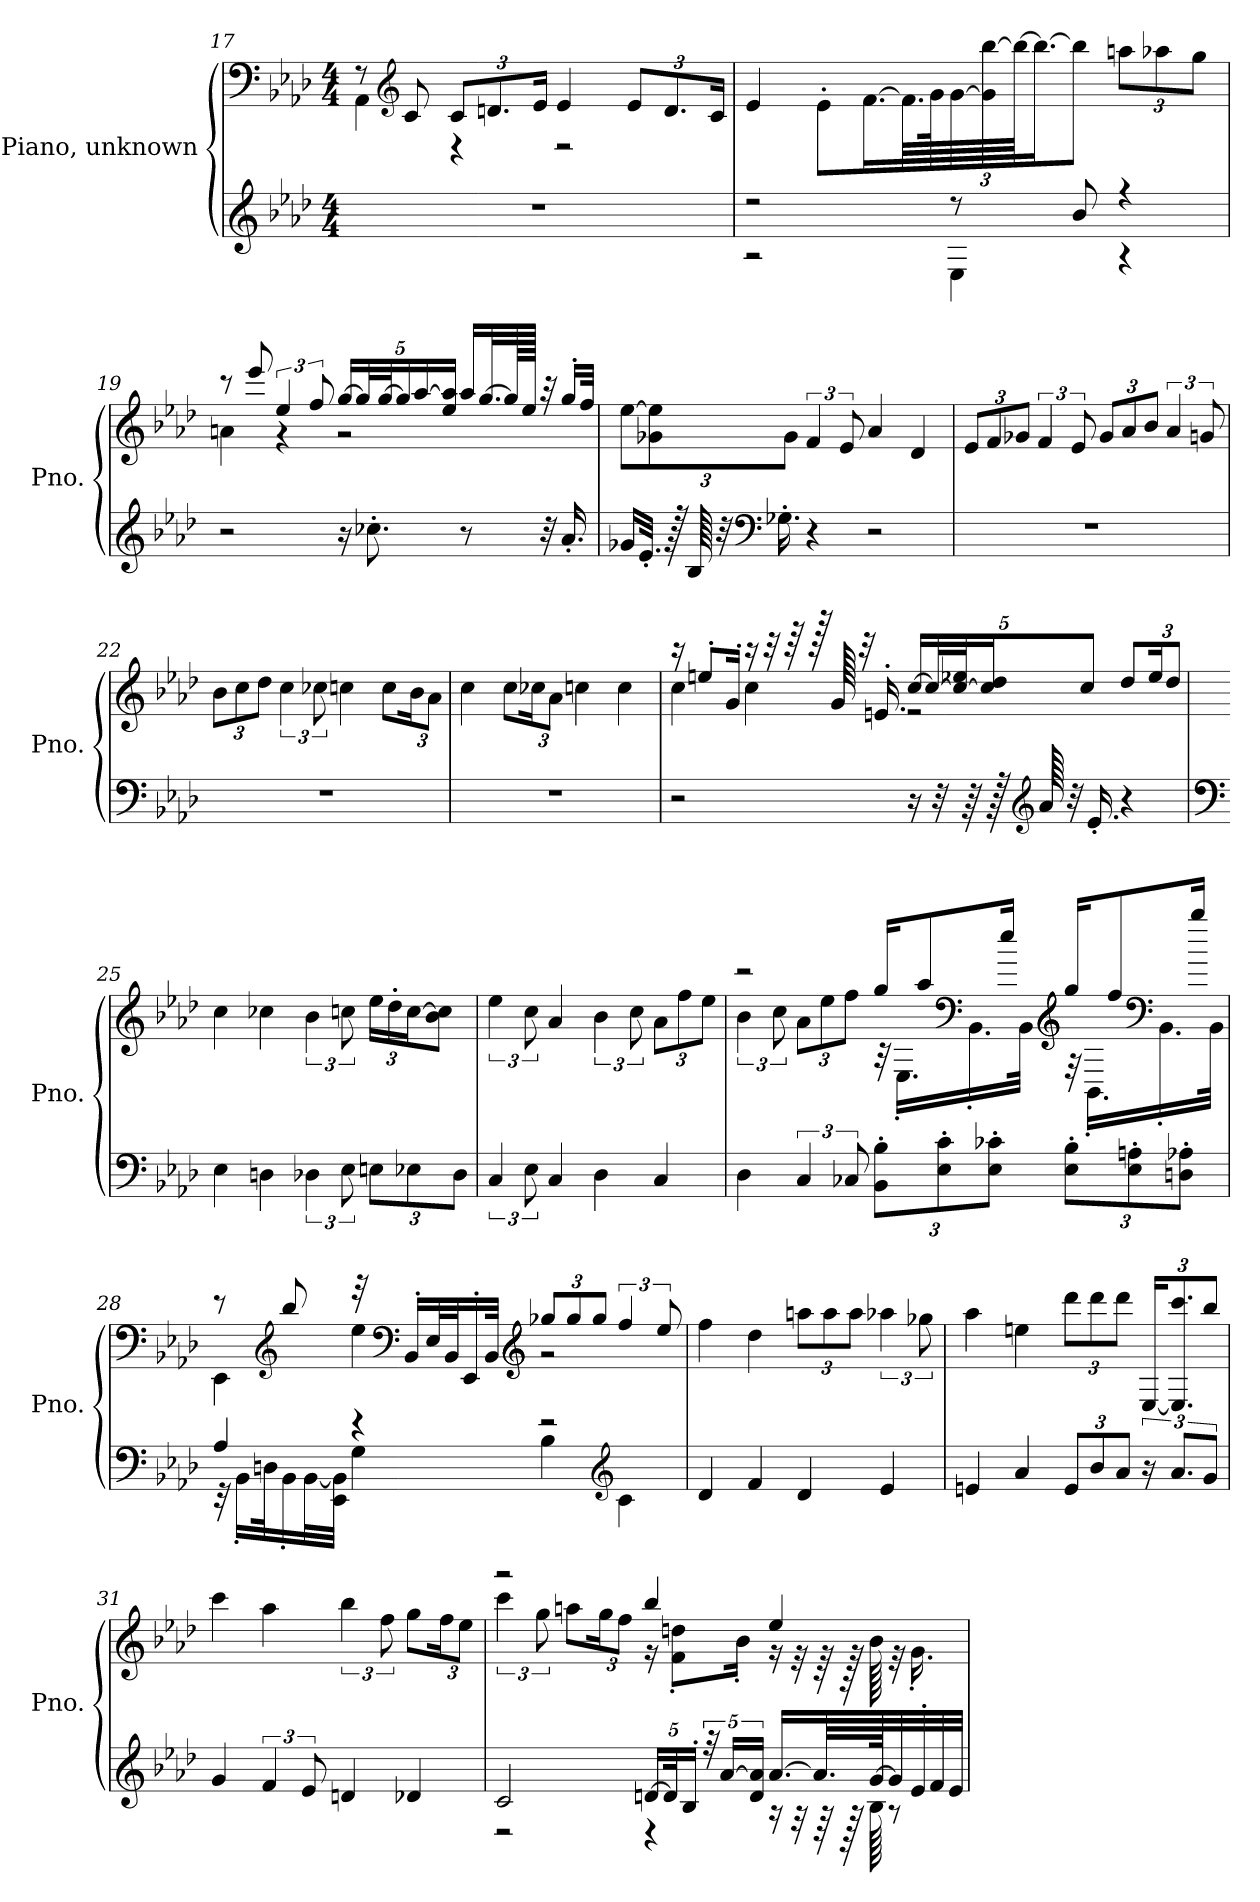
**kern	**kern
*part1	*part1
*staff2	*staff1
*I"Piano, unknown	*
*I'Pno.	*
!!LO:LB:g=z
*clefG2	*clefF4
*k[b-e-a-d-]	*k[b-e-a-d-]
*M4/4	*M4/4
=17	=17
*	*^
1r	8r	4AA-\
*	*clefG2	*
.	8c/	.
*	*Xbrackettup	*
.	12c/L	4r
.	12.dn/	.
.	24e-/Jk	.
.	4e-/	2r
.	12e-/L	.
.	12.d/	.
.	24c/Jk	.
*	*v	*v
=18	=18
*^	*
2r	2r	4e-/
.	.	8e-'\L
.	.	[16.f\L
.	.	64.f\LL]
.	.	128g\K
8r	4E-\	[96g\
.	.	96g\] [96bb-\
.	.	96bb-\JJ_
.	.	16.bb-\J_
8b-/	.	8bb-\J]
4r	4r	12aan\L
.	.	12aa-X\
.	.	12gg\J
*v	*v	*
!!LO:PB:g=z
=19	=19
*	*^
2r	8r	4an\
.	8eee-/	.
*	*brackettup	*
.	6ee-/	4r
.	12ff/	.
*	*Xbrackettup	*
16r	[20gg/LL	2r
.	40gg/L]	.
8.cc-X'\	.	.
.	[40gg/J	.
.	20gg/]	.
.	[20aa-/	.
.	20ee-/ 20aa-/]JJ	.
8r	16aa-/LL	.
.	[32.gg/L	.
.	128gg/LL]	.
.	128ee-/JJJJJ	.
32r	32r	.
16.a-'/	16gg'/LL	.
.	32ff/JJk	.
*	*v	*v
=20	=20
16g-X/LL	[12ee-\L
32.e-'/JJk	.
.	12g-X\ 12ee-\]
128r	.
128B-/	.
32r	.
*clefF4	*
16.G-X'\	.
.	12g-\J
*	*brackettup
4r	6f/
.	12e-/
2r	4a-/
.	4d-/
!!LO:LB:g=z
=21	=21
*	*Xbrackettup
1r	12e-/L
.	12f/
.	12g-X/J
*	*brackettup
.	6f/
.	12e-/
*	*Xbrackettup
.	12g-/L
.	12a-/
.	12b-/J
*	*brackettup
.	6a-/
.	12gn/
=22	=22
*	*Xbrackettup
1r	12b-\L
.	12cc\
.	12dd-\J
*	*brackettup
.	6cc\
.	12cc-X\
.	4ccn\
.	8cc\L
*	*Xbrackettup
.	24b-\K
.	12a-\J
=23	=23
1r	4cc\
.	8cc\L
.	24cc-X\K
.	12a-\J
.	4ccn\
.	4cc\
!!LO:LB:g=z
=24	=24
*	*^
2r	16r	4cc\
.	8een'/L	.
.	16g'/Jk	.
.	16r	4cc\
.	32r	.
.	64r	.
.	128r	.
.	128g/	.
.	32r	.
.	16.en'/	.
16r	[20cc/LL	2r
.	40cc/L_	.
32r	.	.
.	40cc/_ 40ee-X/J	.
64r	.	.
.	20cc/] 20dd-/J	.
128r	.	.
*clefG2	*	*
128a-/	.	.
32r	.	.
.	10cc/J	.
16.e-'/	.	.
4r	8dd-/L	.
.	24ee-/K	.
.	12dd-/J	.
*	*v	*v
=25	=25
*clefF4	*
4E-\	4cc\
4Dn\	4cc-X\
*	*brackettup
6D-X\	6b-\
12E-\	12ccn\
*Xbrackettup	*Xbrackettup
12En\L	24ee-\LL
.	24dd-'\
12E-X\	[24cc\J
.	8b-\ 8cc\]J
12D-\J	.
!!LO:LB:g=z
=26	=26
*brackettup	*brackettup
6C/	6ee-\
12E-\	12cc\
4C/	4a-/
4D-\	6b-\
.	12cc\
*	*Xbrackettup
4C/	12a-\L
.	12ff\
.	12ee-\J
=27	=27
*	*^
*	*	*brackettup
4D-\	2r	6b-\
.	.	12cc\
*	*	*Xbrackettup
6C/	.	12a-\L
.	.	12ee-\
12C-X/	.	12ff\J
*Xbrackettup	*	*
12BB-\' 12B-\'L	16gg/KL	32r
.	.	16.E-'\LL
.	8aa-/	.
12E-\' 12c\'	.	.
*	*clefF4	*
.	.	16.BB-'\
12E-\' 12c-X\'J	.	.
.	16ee-/Jk	.
.	.	32BB-\JJk
*	*clefG2	*
12E-\' 12B-\'L	16gg/KL	32r
.	.	16.BB-'\LL
.	8ff/	.
12E-\' 12An\'	.	.
*	*clefF4	*
.	.	16.BB-'\
12Dn\' 12A-X\'J	.	.
.	16bb-/Jk	.
.	.	32BB-\JJk
!!LO:LB:g=z	!!
=28	=28	=28
*^	*	*
4A-/	32r	8r	4EE-\
.	16BB-'\LL	.	.
.	32Dn\K	.	.
*	*	*clefG2	*
.	16BB-'\	8bb-/	.
.	[32BB-\L	.	.
.	32EE-\ 32BB-\]JJJ	.	.
4r	4G\	32r	4ee-\
*	*	*clefF4	*
.	.	16BB-'/LL	.
.	.	32E-/L	.
.	.	32BB-/J	.
.	.	16EE-'/	.
.	.	32BB-/JJk	.
*	*	*clefG2	*
2r	4B-\	12gg-X/L	2r
.	.	12gg-/	.
.	.	12gg-/J	.
*clefG2	*	*	*
*	*	*brackettup	*
.	4c\	6ff/	.
.	.	12ee-/	.
*v	*v	*	*
*	*v	*v
=29	=29
4d-/	4ff\
4f/	4dd-\
*	*Xbrackettup
4d-/	12aan\L
.	12aa\
.	12aa\J
*	*brackettup
4e-/	6aa-X\
.	12gg-X\
!!LO:LB:g=z
=30	=30
4en/	4aa-\
4a-/	4een\
*	*Xbrackettup
12e/L	12ddd-\L
12b-/	12ddd-\
12a-/J	12ddd-\J
*brackettup	*
24r	[24E-/KL
12.a-/L	12.E-/] 12.ccc/
12g/J	12bb-/J
=31	=31
4g/	4ccc\
6f/	4aa-\
12e-/	.
*	*brackettup
4dn/	6bb-\
.	12ff\
4d-X/	8gg\L
*	*Xbrackettup
.	24ff\K
.	12ee-\J
!!LO:PB:g=z
=32	=32
*^	*^
*	*	*	*brackettup
2c/	2r	2r	6ccc\
.	.	.	12gg\
.	.	.	8aan\L
*	*	*	*Xbrackettup
.	.	.	24gg\K
.	.	.	12ff\J
[20dn/LL	4r	4bb-/	16r
40d/K]	.	.	.
.	.	.	8f\' 8ddn\'L
20B-'/JJ	.	.	.
40r	.	.	.
[20a-/LL	.	.	.
.	.	.	16b-'\Jk
20d/ 20a-/]JJ	.	.	.
[16.a-/LL	16r	4ee-/	16r
.	32r	.	32r
64.a-/LL]	64r	.	64r
.	128r	.	128r
[128g/JK	128B-\	.	128b-\
32g/]	8r	.	32r
32e-'/	.	.	16.g'\
32f/	.	.	.
32e-/JJJ	.	.	.
*v	*v	*	*
*	*v	*v
=	=
*-	*-
